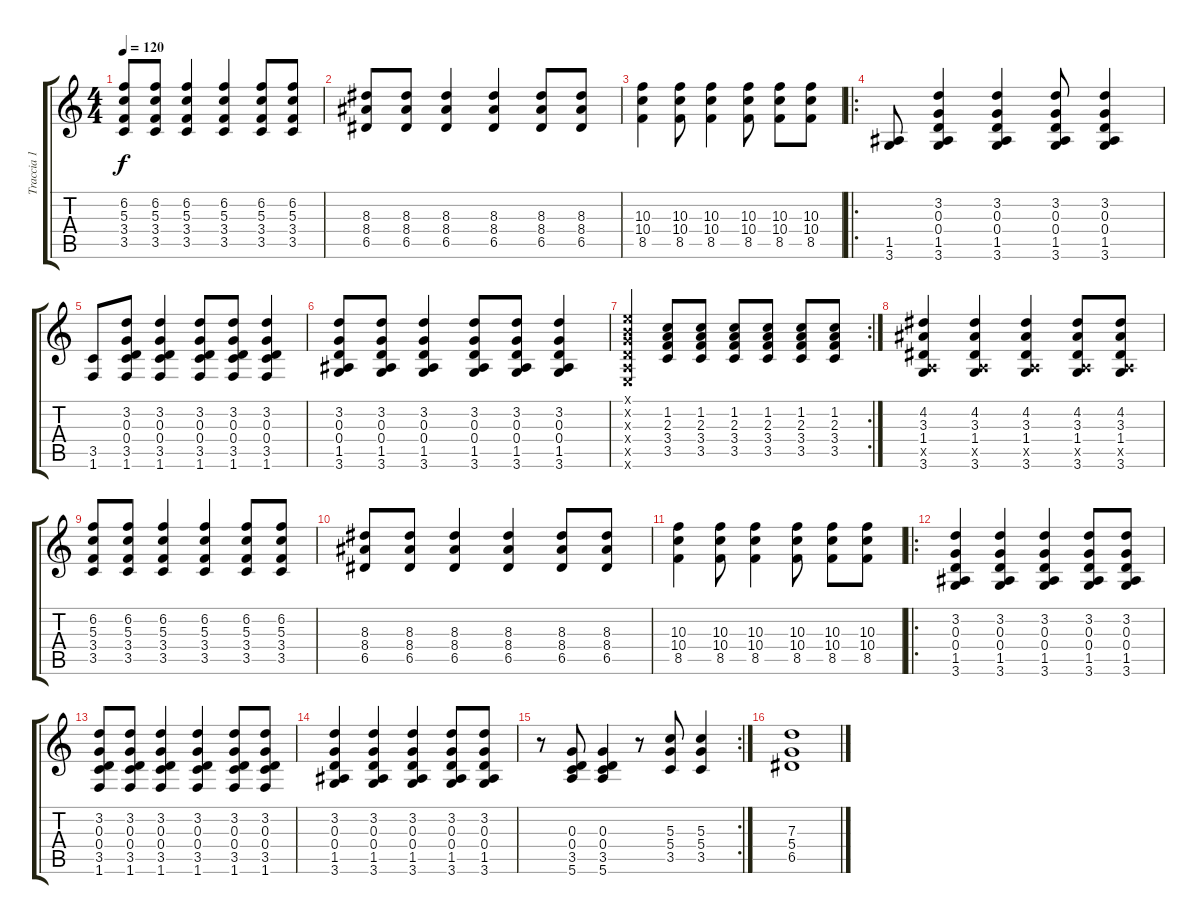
\track ("Traccia 1" "Traccia 1") {instrument acousticguitarsteel}
\staff {score tabs}
\tuning (E4 B3 G3 D3 A2 E2) {hide}
\ts (4 4)
\tempo 120
\clef g2
\ks c
(6.2 5.3 3.4 3.5).8{dy f} (6.2 5.3 3.4 3.5).8 (6.2 5.3 3.4 3.5).4 (6.2 5.3 3.4 3.5).4 (6.2 5.3 3.4 3.5).8 (6.2 5.3 3.4 3.5).8 |
(8.3 8.4 6.5).8 (8.3 8.4 6.5).8 (8.3 8.4 6.5).4 (8.3 8.4 6.5).4 (8.3 8.4 6.5).8 (8.3 8.4 6.5).8 |
(10.3 10.4 8.5).4 (10.3 10.4 8.5).8 (10.3 10.4 8.5).4 (10.3 10.4 8.5).8 (10.3 10.4 8.5).8 (10.3 10.4 8.5).8 |
\ro
(1.5 3.6).8 (3.2 0.3 0.4 1.5 3.6).4 (3.2 0.3 0.4 1.5 3.6).4 (3.2 0.3 0.4 1.5 3.6).8 (3.2 0.3 0.4 1.5 3.6).4 |
(3.5 1.6).8 (3.2 0.3 0.4 3.5 1.6).8 (3.2 0.3 0.4 3.5 1.6).4 (3.2 0.3 0.4 3.5 1.6).8 (3.2 0.3 0.4 3.5 1.6).8 (3.2 0.3 0.4 3.5 1.6).4 |
(3.2 0.3 0.4 1.5 3.6).8 (3.2 0.3 0.4 1.5 3.6).8 (3.2 0.3 0.4 1.5 3.6).4 (3.2 0.3 0.4 1.5 3.6).8 (3.2 0.3 0.4 1.5 3.6).8 (3.2 0.3 0.4 1.5 3.6).4 |
\rc 2
(0.1{x} 0.2{x} 0.3{x} 0.4{x} 0.5{x} 0.6{x}).4 (1.2 2.3 3.4 3.5).8 (1.2 2.3 3.4 3.5).8 (1.2 2.3 3.4 3.5).8 (1.2 2.3 3.4 3.5).8 (1.2 2.3 3.4 3.5).8 (1.2 2.3 3.4 3.5).8 |
(4.2 3.3 1.4 0.5{x} 3.6).4{instrument overdrivenguitar} (4.2 3.3 1.4 0.5{x} 3.6).4 (4.2 3.3 1.4 0.5{x} 3.6).4 (4.2 3.3 1.4 0.5{x} 3.6).8 (4.2 3.3 1.4 0.5{x} 3.6).8 |
(6.2 5.3 3.4 3.5).8 (6.2 5.3 3.4 3.5).8 (6.2 5.3 3.4 3.5).4 (6.2 5.3 3.4 3.5).4 (6.2 5.3 3.4 3.5).8 (6.2 5.3 3.4 3.5).8 |
(8.3 8.4 6.5).8 (8.3 8.4 6.5).8 (8.3 8.4 6.5).4 (8.3 8.4 6.5).4 (8.3 8.4 6.5).8 (8.3 8.4 6.5).8 |
(10.3 10.4 8.5).4 (10.3 10.4 8.5).8 (10.3 10.4 8.5).4 (10.3 10.4 8.5).8 (10.3 10.4 8.5).8 (10.3 10.4 8.5).8 |
\ro
(3.2 0.3 0.4 1.5 3.6).4 (3.2 0.3 0.4 1.5 3.6).4 (3.2 0.3 0.4 1.5 3.6).4 (3.2 0.3 0.4 1.5 3.6).8 (3.2 0.3 0.4 1.5 3.6).8 |
(3.2 0.3 0.4 3.5 1.6).8 (3.2 0.3 0.4 3.5 1.6).8 (3.2 0.3 0.4 3.5 1.6).4 (3.2 0.3 0.4 3.5 1.6).4 (3.2 0.3 0.4 3.5 1.6).8 (3.2 0.3 0.4 3.5 1.6).8 |
(3.2 0.3 0.4 1.5 3.6).4 (3.2 0.3 0.4 1.5 3.6).4 (3.2 0.3 0.4 1.5 3.6).4 (3.2 0.3 0.4 1.5 3.6).8 (3.2 0.3 0.4 1.5 3.6).8 |
\rc 2
r.8 (0.3 0.4 3.5 5.6).8 (0.3 0.4 3.5 5.6).4 r.8 (5.3 5.4 3.5).8 (5.3 5.4 3.5).4 |
(7.3 5.4 6.5).1
